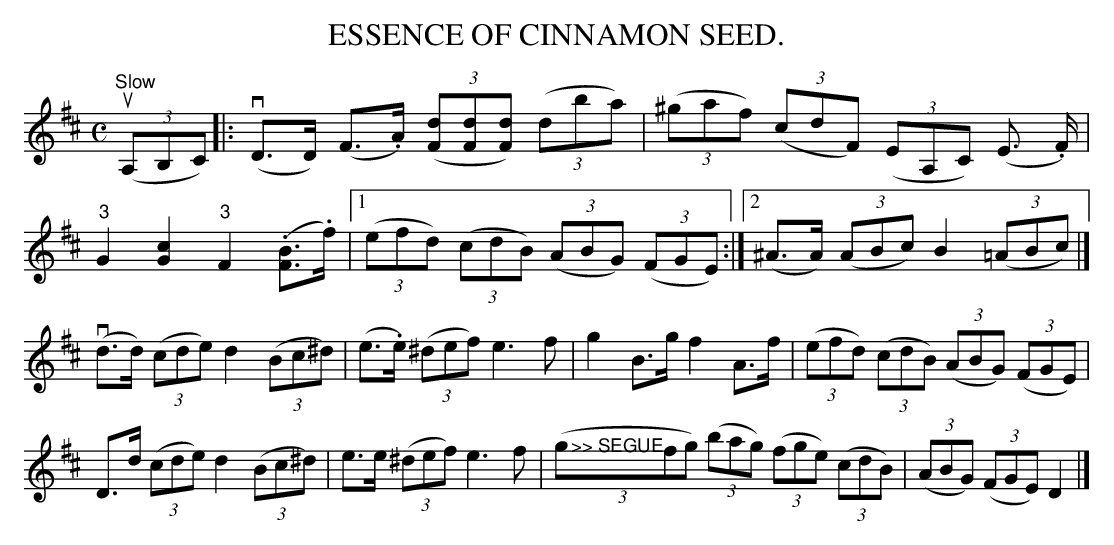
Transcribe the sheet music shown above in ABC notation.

X:1
T:ESSENCE OF CINNAMON SEED.
M:C
L:1/8
K:D
u"Slow"((3A,B,C)|:v(D>D) (F>.A) ((3[dF][dF][dF]) ((3dba)|\
((3^gaf) ((3cdF) ((3EA,C) (E >.F)|\
"3"QG2">"[c2G2] "3"QF2 (.[BF]>.f)|[1 ((3efd) ((3cdB) ((3ABG) ((3FGE):|[2\
 (^A>A) ((3ABc) B2 ((3">"=A">"B">"c)|]\
v(d>d) ((3cde) ">"d2 ((3Bc^d)|(e>.e) ((3^def) ">"e3f|Qg2 B>g Qf2 A>f|\
((3efd) ((3cdB) ((3ABG) ((3FGE)|\
D>d ((3cde) ">"d2 ((3Bc^d)|\
e>e ((3^def) ">"e3f|">>> SEGUE"((3gfg) ((3bag) ((3fge) ((3cdB)|\
((3ABG) ((3FGE) D2|]
